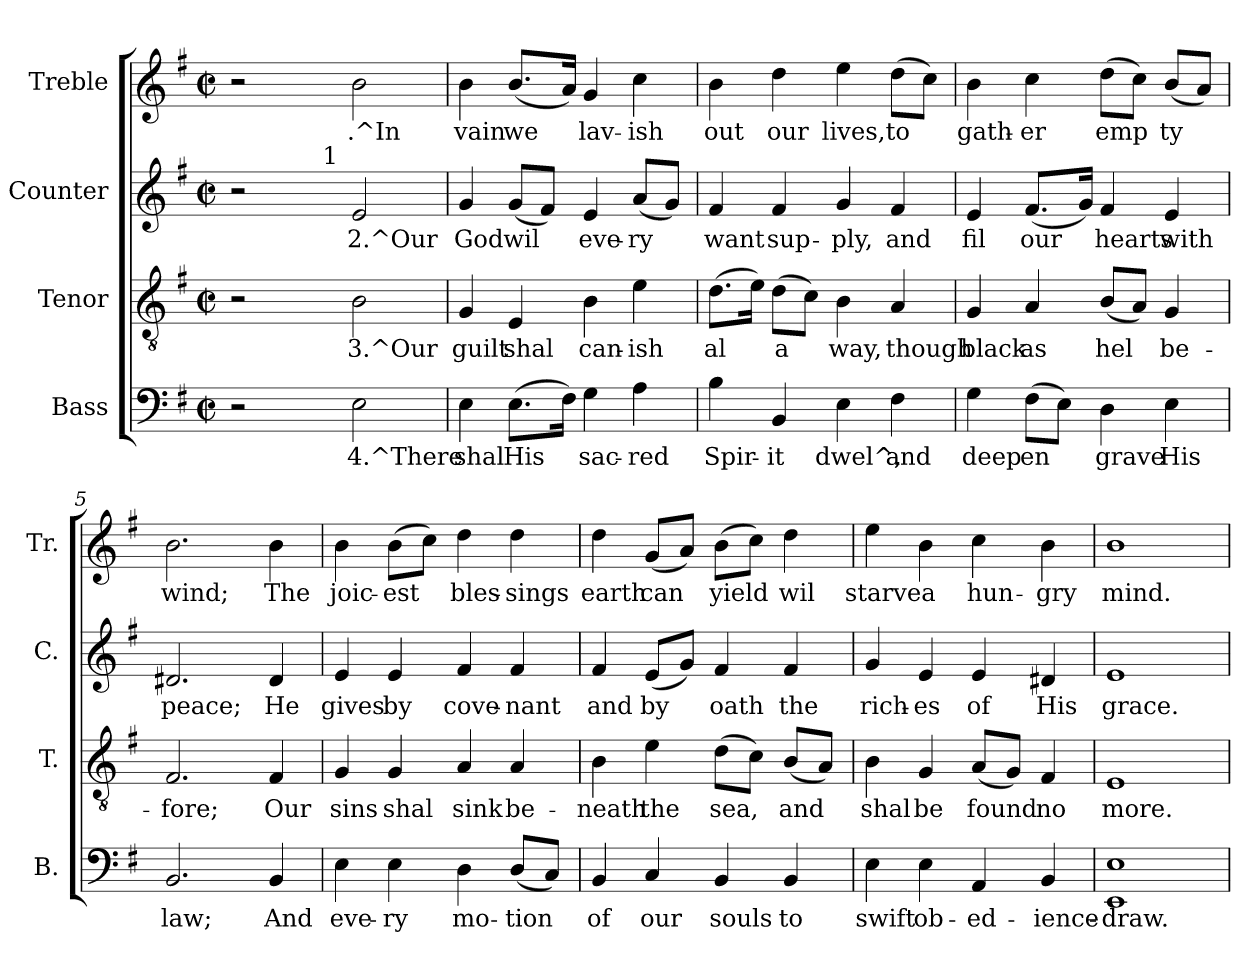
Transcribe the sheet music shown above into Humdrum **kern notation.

**kern	**text	**kern	**text	**kern	**text	**kern	**text
*part4	*part4	*part3	*part3	*part2	*part2	*part1	*part1
*staff4	*staff4	*staff3	*staff3	*staff2	*staff2	*staff1	*staff1
*I"Bass	*	*I"Tenor	*	*I"Counter	*	*I"Treble	*
*I'B.	*	*I'T.	*	*I'C.	*	*I'Tr.	*
!!LO:PB:g=z
*stria5	*	*stria5	*	*stria5	*	*stria5	*
*clefF4	*	*clefGv2	*	*clefG2	*	*clefG2	*
*k[f#]	*	*k[f#]	*	*k[f#]	*	*k[f#]	*
*G:	*	*G:	*	*G:	*	*G:	*
*M2/2	*	*M2/2	*	*M2/2	*	*M2/2	*
*met(c|)	*	*met(c|)	*	*met(c|)	*	*met(c|)	*
=1	=1	=1	=1	=1	=1	=1	=1
*	*	*	*	*^	*	*	*
2r	.	2r	.	2r	4ryy	.	2r	.
.	.	.	.	.	8ryy	.	.	.
.	.	.	.	.	64ryy	.	.	.
!	!	!	!	!	!LO:TX:a:t=1	!	!	!
.	.	.	.	.	2ryy	.	.	.
!	!LO:LY:b:rj	!	!LO:LY:b:rj	!	!	!LO:LY:b:rj	!	!LO:LY:b:rj
2E\	4.^There	2B\	3.^Our	2e/	.	2.^Our	2b\	.^In
.	.	.	.	.	16..ryy	.	.	.
=2	=2	=2	=2	=2	=2	=2	=2	=2
!	!LO:LY:b:rj	!	!LO:LY:b:rj	!	!	!LO:LY:b:rj	!	!LO:LY:b:rj
*	*	*	*	*v	*v	*	*	*
4E\	shal	4G/	guilt	4g/	God	4b\	vain
!	!LO:LY:b:rj	!	!LO:LY:b:rj	!	!LO:LY:b:rj	!	!LO:LY:b:rj
(>8.E\L	His	4E/	shal	(<8g/L	wil	(<8.b/L	we
!	!	!	!	!	!LO:LY:b:rj	!	!
.	.	.	.	8f#/J)	.	.	.
!	!LO:LY:b:rj	!	!	!	!	!	!LO:LY:b:rj
16F#\J)	.	.	.	.	.	16a/J)	.
!	!LO:LY:b:rj	!	!LO:LY:b:rj	!	!LO:LY:b:rj	!	!LO:LY:b:rj
4G\	sac-	4B\	can-	4e/	eve-	4g/	lav-
!	!LO:LY:b:rj	!	!LO:LY:b:rj	!	!LO:LY:b:rj	!	!LO:LY:b:rj
4A\	-red	4e\	-ish	(<8a/L	-ry	4cc\	-ish
!	!	!	!	!	!LO:LY:b:rj	!	!
.	.	.	.	8g/J)	.	.	.
=3	=3	=3	=3	=3	=3	=3	=3
!	!LO:LY:b:rj	!	!LO:LY:b:rj	!	!LO:LY:b:rj	!	!LO:LY:b:rj
4B\	Spir-	(>8.d\L	al	4f#/	want	4b\	out
!	!	!	!LO:LY:b:rj	!	!	!	!
.	.	16e\J)	.	.	.	.	.
!	!LO:LY:b:rj	!	!LO:LY:b:rj	!	!LO:LY:b:rj	!	!LO:LY:b:rj
4BB/	-it	(>8d\L	a-	4f#/	sup-	4dd\	our
!	!	!	!LO:LY:b:rj	!	!	!	!
.	.	8c\J)	--	.	.	.	.
!	!LO:LY:b:rj	!	!LO:LY:b:rj	!	!LO:LY:b:rj	!	!LO:LY:b:rj
4E\	dwel^,	4B\	-way,	4g/	-ply,	4ee\	lives,
!	!LO:LY:b:rj	!	!LO:LY:b:rj	!	!LO:LY:b:rj	!	!LO:LY:b:rj
4F#\	and	4A/	though	4f#/	and	(>8dd\L	to
!	!	!	!	!	!	!	!LO:LY:b:rj
.	.	.	.	.	.	8cc\J)	.
=4	=4	=4	=4	=4	=4	=4	=4
!	!LO:LY:b:rj	!	!LO:LY:b:rj	!	!LO:LY:b:rj	!	!LO:LY:b:rj
4G\	deep	4G/	black	4e/	fil	4b\	gath-
!	!LO:LY:b:rj	!	!LO:LY:b:rj	!	!LO:LY:b:rj	!	!LO:LY:b:rj
(>8F#\L	en-	4A/	as	(<8.f#/L	our	4cc\	-er
!	!LO:LY:b:rj	!	!	!	!	!	!
8E\J)	--	.	.	.	.	.	.
!	!	!	!	!	!LO:LY:b:rj	!	!
.	.	.	.	16g/J)	.	.	.
!	!LO:LY:b:rj	!	!LO:LY:b:rj	!	!LO:LY:b:rj	!	!LO:LY:b:rj
4D\	-grave	(<8B/L	hel	4f#/	hearts	(>8dd\L	emp-
!	!	!	!LO:LY:b:rj	!	!	!	!LO:LY:b:rj
.	.	8A/J)	.	.	.	8cc\J)	--
!	!LO:LY:b:rj	!	!LO:LY:b:rj	!	!LO:LY:b:rj	!	!LO:LY:b:rj
4E\	His	4G/	be-	4e/	with	(<8b/L	-ty
!	!	!	!	!	!	!	!LO:LY:b:rj
.	.	.	.	.	.	8a/J)	.
=5	=5	=5	=5	=5	=5	=5	=5
!	!LO:LY:b:rj	!	!LO:LY:b:rj	!	!LO:LY:b:rj	!	!LO:LY:b:rj
2.BB/	law;	2.F#/	-fore;	2.d#X/	peace;	2.b\	wind;
!	!LO:LY:b:rj	!	!LO:LY:b:rj	!	!LO:LY:b:rj	!	!LO:LY:b:rj
4BB/	And	4F#/	Our	4d#/	He	4b\	The
=6	=6	=6	=6	=6	=6	=6	=6
!	!LO:LY:b:rj	!	!LO:LY:b:rj	!	!LO:LY:b:rj	!	!LO:LY:b:rj
4E\	eve-	4G/	sins	4e/	gives	4b\	joic-
!	!LO:LY:b:rj	!	!LO:LY:b:rj	!	!LO:LY:b:rj	!	!LO:LY:b:rj
4E\	-ry	4G/	shal	4e/	by	(>8b\L	-est
!	!	!	!	!	!	!	!LO:LY:b:rj
.	.	.	.	.	.	8cc\J)	.
!	!LO:LY:b:rj	!	!LO:LY:b:rj	!	!LO:LY:b:rj	!	!LO:LY:b:rj
4D\	mo-	4A/	sink	4f#/	cove-	4dd\	bles-
!	!LO:LY:b:rj	!	!LO:LY:b:rj	!	!LO:LY:b:rj	!	!LO:LY:b:rj
(<8D/L	-tion	4A/	be-	4f#/	-nant	4dd\	-sings
!	!LO:LY:b:rj	!	!	!	!	!	!
8C/J)	.	.	.	.	.	.	.
!!LO:LB:g=z
=7	=7	=7	=7	=7	=7	=7	=7
!	!LO:LY:b:rj	!	!LO:LY:b:rj	!	!LO:LY:b:rj	!	!LO:LY:b:rj
4BB/	of	4B\	-neath	4f#/	and	4dd\	earth
!	!LO:LY:b:rj	!	!LO:LY:b:rj	!	!LO:LY:b:rj	!	!LO:LY:b:rj
4C/	our	4e\	the	(<8e/L	by	(<8g/L	can
!	!	!	!	!	!LO:LY:b:rj	!	!LO:LY:b:rj
.	.	.	.	8g/J)	.	8a/J)	.
!	!LO:LY:b:rj	!	!LO:LY:b:rj	!	!LO:LY:b:rj	!	!LO:LY:b:rj
4BB/	souls	(>8d\L	sea,	4f#/	oath	(>8b\L	yield
!	!	!	!LO:LY:b:rj	!	!	!	!LO:LY:b:rj
.	.	8c\J)	.	.	.	8cc\J)	.
!	!LO:LY:b:rj	!	!LO:LY:b:rj	!	!LO:LY:b:rj	!	!LO:LY:b:rj
4BB/	to	(<8B/L	and	4f#/	the	4dd\	wil
!	!	!	!LO:LY:b:rj	!	!	!	!
.	.	8A/J)	.	.	.	.	.
=8	=8	=8	=8	=8	=8	=8	=8
!	!LO:LY:b:rj	!	!LO:LY:b:rj	!	!LO:LY:b:rj	!	!LO:LY:b:rj
4E\	swift	4B\	shal	4g/	rich-	4ee\	starve
!	!LO:LY:b:rj	!	!LO:LY:b:rj	!	!LO:LY:b:rj	!	!LO:LY:b:rj
4E\	ob-	4G/	be	4e/	-es	4b\	a
!	!LO:LY:b:rj	!	!LO:LY:b:rj	!	!LO:LY:b:rj	!	!LO:LY:b:rj
4AA/	-ed-	(<8A/L	found	4e/	of	4cc\	hun-
!	!	!	!LO:LY:b:rj	!	!	!	!
.	.	8G/J)	.	.	.	.	.
!	!LO:LY:b:rj	!	!LO:LY:b:rj	!	!LO:LY:b:rj	!	!LO:LY:b:rj
4BB/	-ience-	4F#/	no	4d#X/	His	4b\	-gry
=9	=9	=9	=9	=9	=9	=9	=9
!	!LO:LY:b:rj	!	!LO:LY:b:rj	!	!LO:LY:b:rj	!	!LO:LY:b:rj
1E 1EE	-draw.	1E	more.	1e	grace.	1b	mind.
=	=	=	=	=	=	=	=
*-	*-	*-	*-	*-	*-	*-	*-
